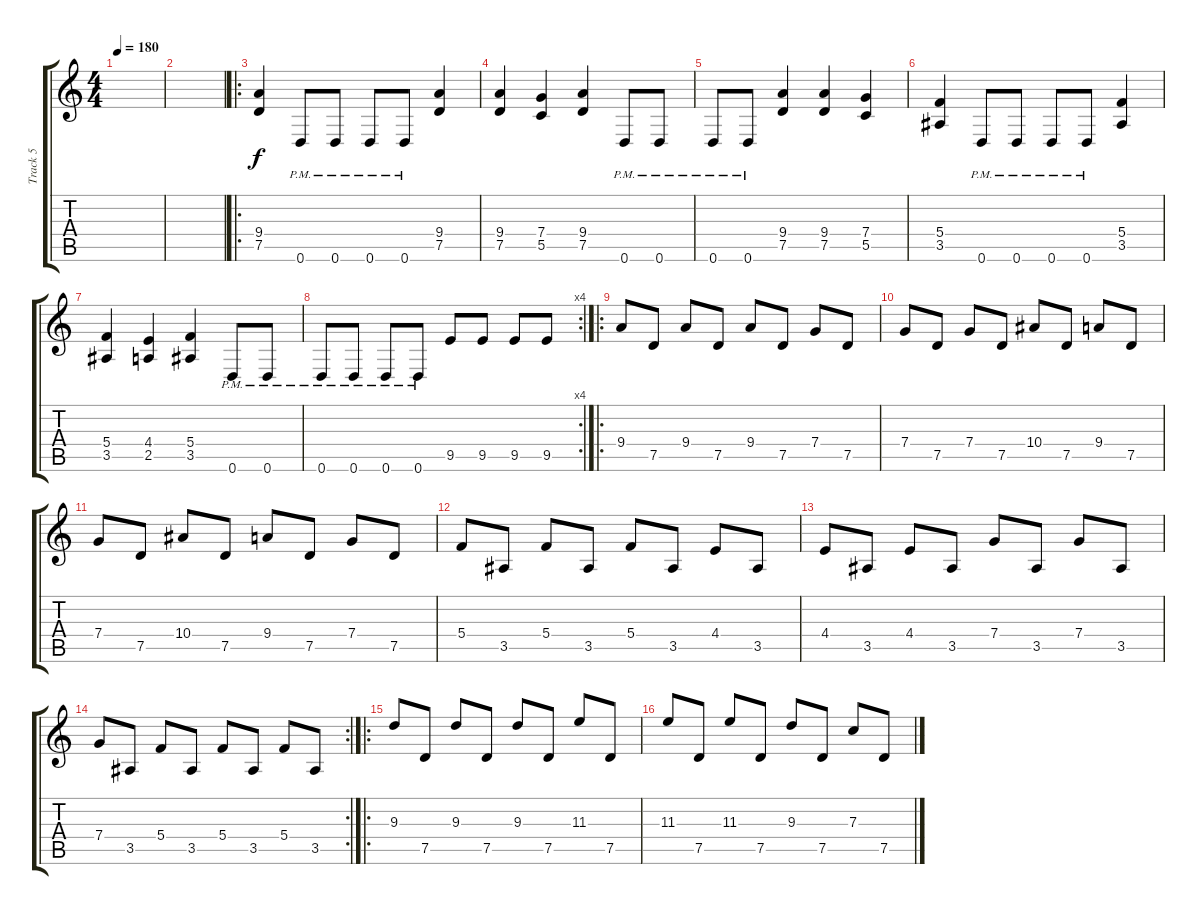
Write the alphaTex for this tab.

\track ("Track 5" "Track 5") {instrument distortionguitar}
\staff {score tabs}
\tuning (D4 A3 F3 C3 G2 D2) {hide}
\ts (4 4)
\tempo 180
\clef g2
\ks c
|
|
\ro
(9.4 7.5).4 0.6{pm}.8 0.6{pm}.8 0.6{pm}.8 0.6{pm}.8 (9.4 7.5).4 |
(9.4 7.5).4 (7.4 5.5).4 (9.4 7.5).4 0.6{pm}.8 0.6{pm}.8 |
0.6{pm}.8 0.6{pm}.8 (9.4 7.5).4 (9.4 7.5).4 (7.4 5.5).4 |
(5.4 3.5).4 0.6{pm}.8 0.6{pm}.8 0.6{pm}.8 0.6{pm}.8 (5.4 3.5).4 |
(5.4 3.5).4 (4.4 2.5).4 (5.4 3.5).4 0.6{pm}.8 0.6{pm}.8 |
\rc 4
0.6{pm}.8 0.6{pm}.8 0.6{pm}.8 0.6{pm}.8 9.5.8 9.5.8 9.5.8 9.5.8 |
\ro
9.4.8 7.5.8 9.4.8 7.5.8 9.4.8 7.5.8 7.4.8 7.5.8 |
7.4.8 7.5.8 7.4.8 7.5.8 10.4.8 7.5.8 9.4.8 7.5.8 |
7.4.8 7.5.8 10.4.8 7.5.8 9.4.8 7.5.8 7.4.8 7.5.8 |
5.4.8 3.5.8 5.4.8 3.5.8 5.4.8 3.5.8 4.4.8 3.5.8 |
4.4.8 3.5.8 4.4.8 3.5.8 7.4.8 3.5.8 7.4.8 3.5.8 |
\rc 2
7.4.8 3.5.8 5.4.8 3.5.8 5.4.8 3.5.8 5.4.8 3.5.8 |
\ro
9.3.8 7.5.8 9.3.8 7.5.8 9.3.8 7.5.8 11.3.8 7.5.8 |
11.3.8 7.5.8 11.3.8 7.5.8 9.3.8 7.5.8 7.3.8 7.5.8
